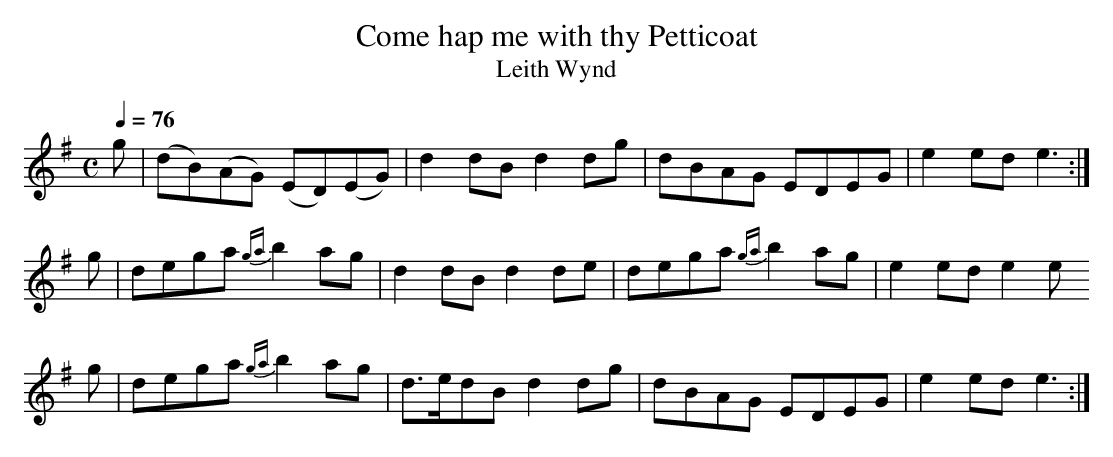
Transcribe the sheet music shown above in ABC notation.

X:1
T:Come hap me with thy Petticoat
T:Leith Wynd
M:C
L:1/8
Q:1/4=76
K:E Minor
g | (dB)(AG) (ED)(EG) | d2 dB d2dg | dBAG EDEG | e2ed e3 :|
g | dega {ga}b2 ag | d2 dB d2de | dega {ga}b2ag | e2ed e2e
g | dega {ga}b2 ag | d>edB d2dg | dBAG EDEG | e2ed e3 :|
